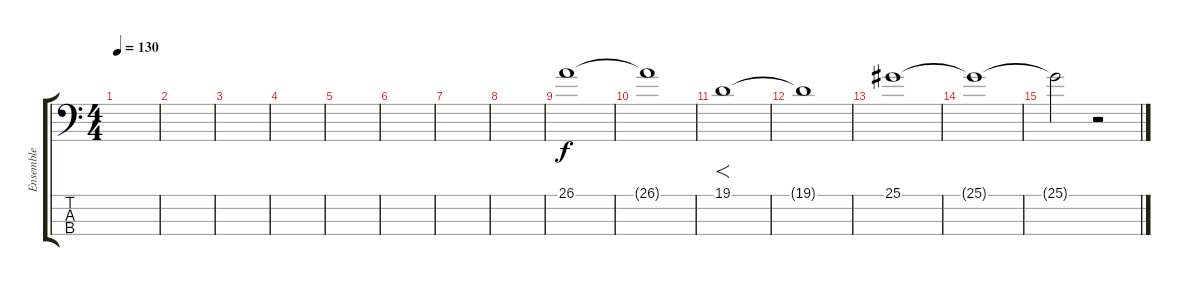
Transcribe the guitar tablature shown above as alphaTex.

\track ("Ensemble" "Ensemble") {instrument stringensemble2}
\staff {score tabs}
\tuning (G2 D2 A1 E1) {hide}
\ts (4 4)
\tempo 130
\clef f4
\ks c
|
|
|
|
|
|
|
|
26.1.1 |
26.1{t}.1 |
19.1.1{f} |
19.1{t}.1 |
25.1.1 |
25.1{t}.1{volume 0} |
25.1{t}.2 r.2
